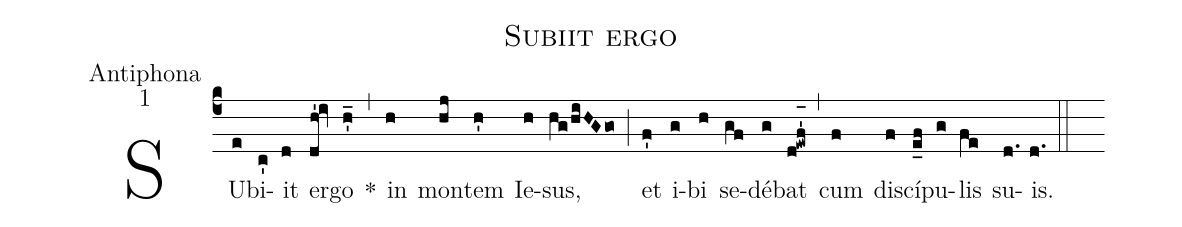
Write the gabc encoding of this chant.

name: Subiit ergo;
office-part: Antiphona;
mode: 1;
%%
(c4)
SU(e)bi(c')it(d) er(dh'!iv)go(h'_) *(,)
in(h) mon(hj)tem(h') Ie(h)sus,(hg/hiHGgo<) (;)
et(f') i(g)bi(h) se(gf)dé(g)bat(d!ewf'_) (,)
cum(f) di(f)scí(e_f)pu(g)lis(fe) su(d.)is.(d.) (::)
